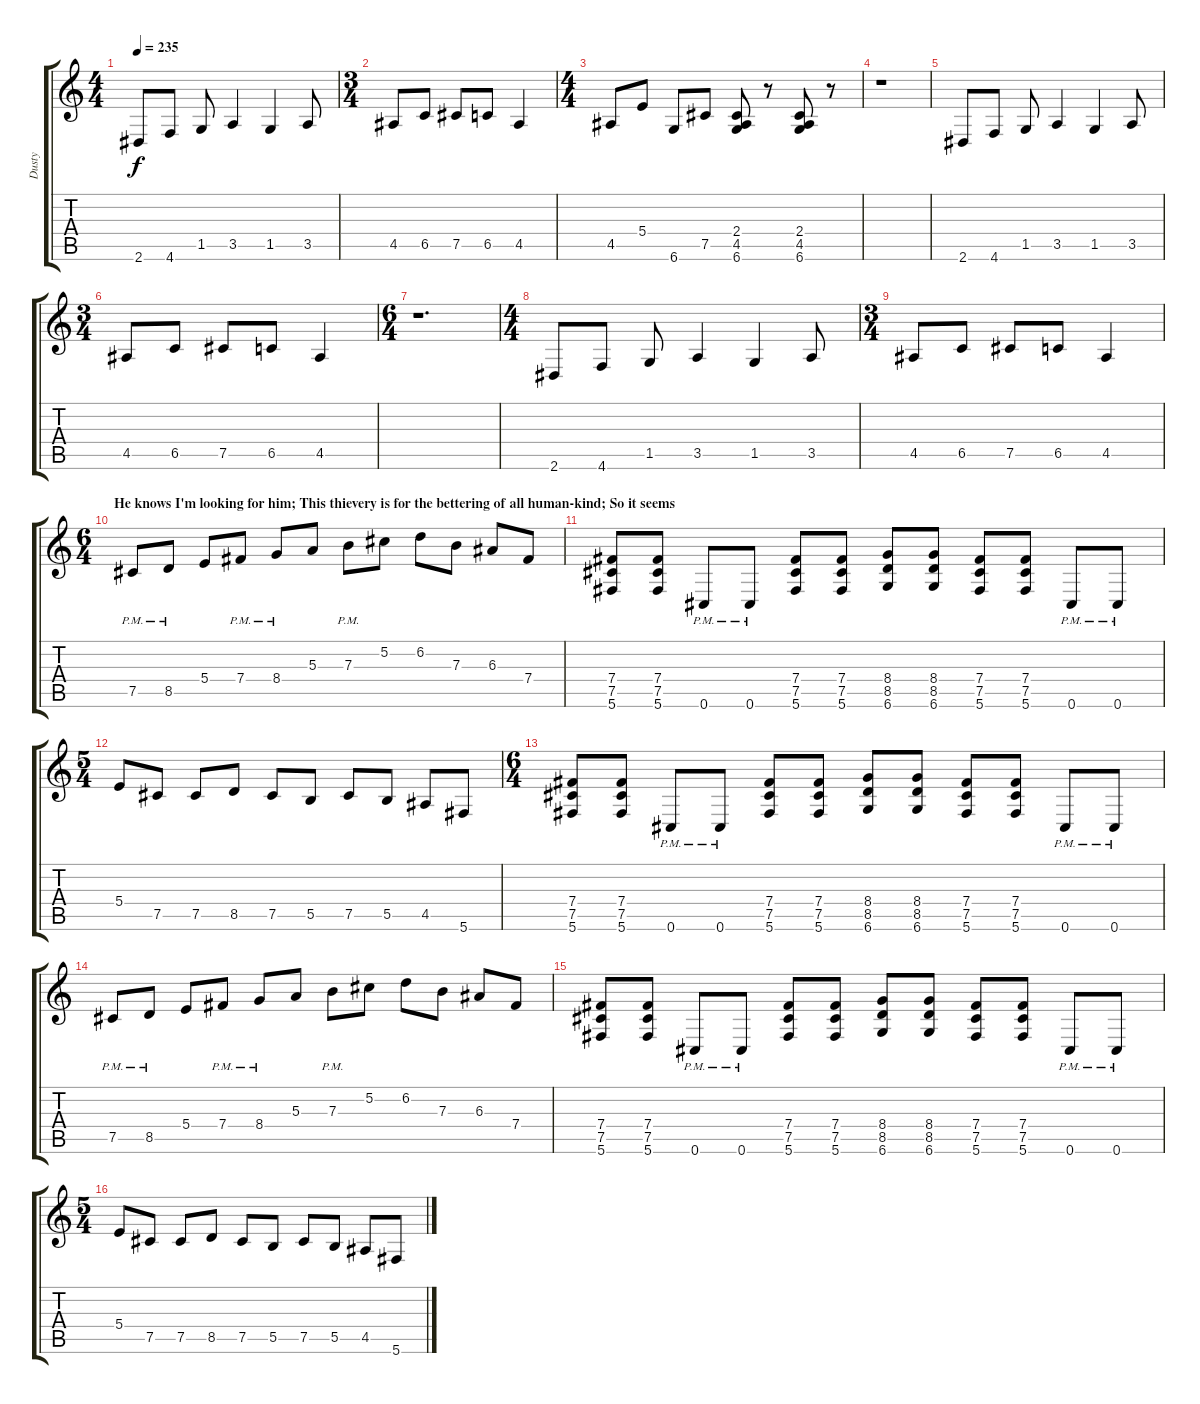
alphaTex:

\track ("Dusty" "Dusty") {instrument distortionguitar}
\staff {score tabs}
\tuning (Db4 Ab3 E3 B2 Gb2 Db2) {hide}
\ts (4 4)
\tempo 235
\clef g2
\ks c
2.6.8{dy f} 4.6.8 1.5.8 3.5.4 1.5.4 3.5.8 |
\ts (3 4)
4.5.8 6.5.8 7.5.8 6.5.8 4.5.4 |
\ts (4 4)
4.5.8 5.4.8 6.6.8 7.5.8 (2.4 4.5 6.6).8 r.8 (2.4 4.5 6.6).8 r.8 |
r.1 |
2.6.8 4.6.8 1.5.8 3.5.4 1.5.4 3.5.8 |
\ts (3 4)
4.5.8 6.5.8 7.5.8 6.5.8 4.5.4 |
\ts (6 4)
r.1{d} |
\ts (4 4)
2.6.8 4.6.8 1.5.8 3.5.4 1.5.4 3.5.8 |
\ts (3 4)
4.5.8 6.5.8 7.5.8 6.5.8 4.5.4 |
\ts (6 4)
\section ("" "He knows I'm looking for him; This thievery is for the bettering of all human-kind; So it seems")
7.5{pm}.8 8.5{pm}.8 5.4.8 7.4{pm}.8 8.4{pm}.8 5.3.8 7.3{pm}.8 5.2.8 6.2.8 7.3.8 6.3.8 7.4.8 |
(7.4 7.5 5.6).8 (7.4 7.5 5.6).8 0.6{pm}.8 0.6{pm}.8 (7.4 7.5 5.6).8 (7.4 7.5 5.6).8 (8.4 8.5 6.6).8 (8.4 8.5 6.6).8 (7.4 7.5 5.6).8 (7.4 7.5 5.6).8 0.6{pm}.8 0.6{pm}.8 |
\ts (5 4)
5.4.8 7.5.8 7.5.8 8.5.8 7.5.8 5.5.8 7.5.8 5.5.8 4.5.8 5.6.8 |
\ts (6 4)
(7.4 7.5 5.6).8 (7.4 7.5 5.6).8 0.6{pm}.8 0.6{pm}.8 (7.4 7.5 5.6).8 (7.4 7.5 5.6).8 (8.4 8.5 6.6).8 (8.4 8.5 6.6).8 (7.4 7.5 5.6).8 (7.4 7.5 5.6).8 0.6{pm}.8 0.6{pm}.8 |
7.5{pm}.8 8.5{pm}.8 5.4.8 7.4{pm}.8 8.4{pm}.8 5.3.8 7.3{pm}.8 5.2.8 6.2.8 7.3.8 6.3.8 7.4.8 |
(7.4 7.5 5.6).8 (7.4 7.5 5.6).8 0.6{pm}.8 0.6{pm}.8 (7.4 7.5 5.6).8 (7.4 7.5 5.6).8 (8.4 8.5 6.6).8 (8.4 8.5 6.6).8 (7.4 7.5 5.6).8 (7.4 7.5 5.6).8 0.6{pm}.8 0.6{pm}.8 |
\ts (5 4)
5.4.8 7.5.8 7.5.8 8.5.8 7.5.8 5.5.8 7.5.8 5.5.8 4.5.8 5.6.8
